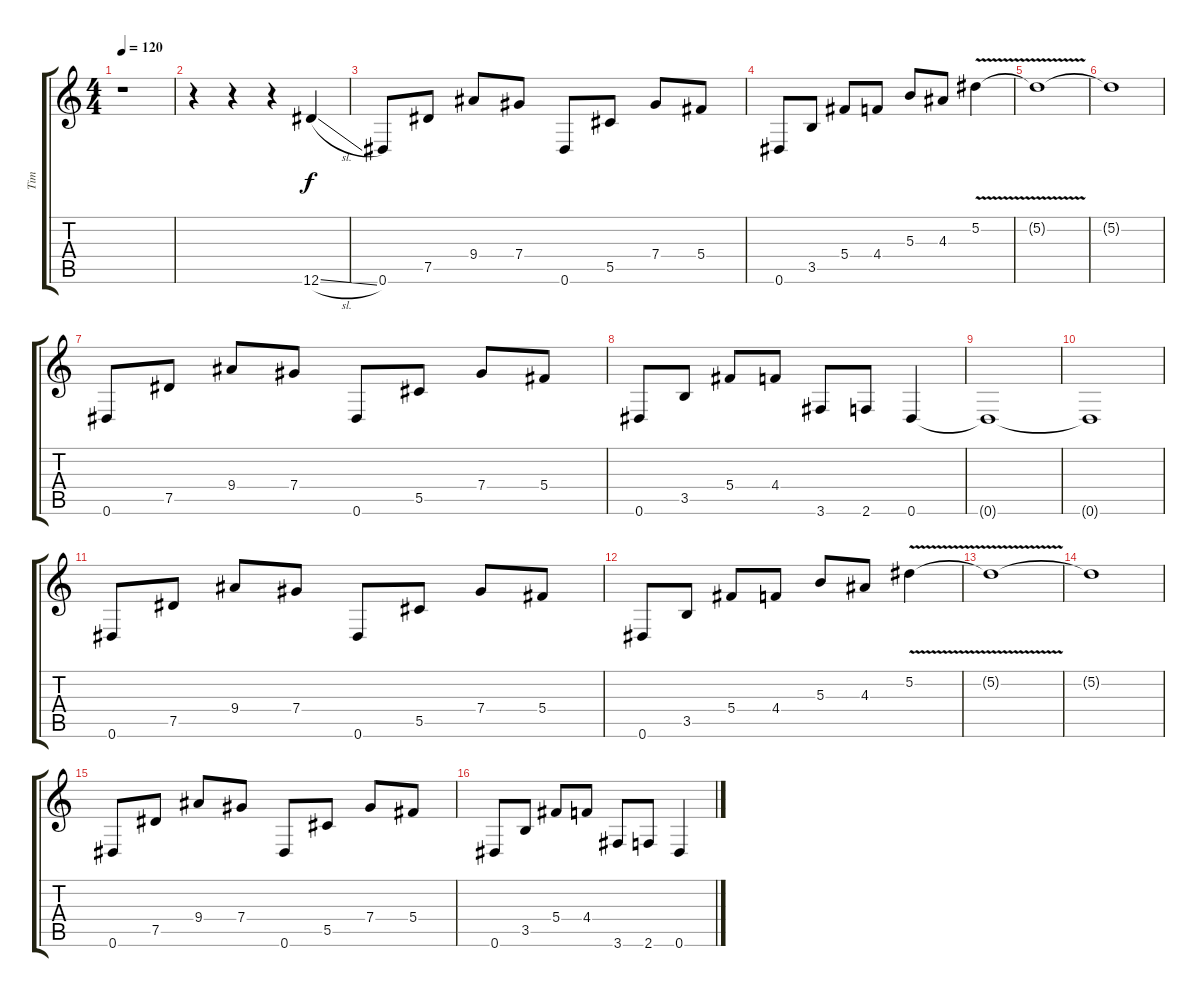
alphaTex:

\track ("Tim" "Tim") {instrument overdrivenguitar}
\staff {score tabs}
\tuning (Eb4 Bb3 Gb3 Db3 Ab2 Eb2) {hide}
\ts (4 4)
\tempo 120
\clef g2
\ks c
r.1{dy f instrument overdrivenguitar} |
r.4 r.4 r.4 12.6{sl}.4 |
0.6.8 7.5.8 9.4.8 7.4.8 0.6.8 5.5.8 7.4.8 5.4.8 |
0.6.8 3.5.8 5.4.8 4.4.8 5.3.8 4.3.8 5.2{v}.4 |
5.2{t}.1 |
5.2{t}.1 |
0.6.8 7.5.8 9.4.8 7.4.8 0.6.8 5.5.8 7.4.8 5.4.8 |
0.6.8 3.5.8 5.4.8 4.4.8 3.6.8 2.6.8 0.6.4 |
0.6{t}.1 |
0.6{t}.1 |
0.6.8 7.5.8 9.4.8 7.4.8 0.6.8 5.5.8 7.4.8 5.4.8 |
0.6.8 3.5.8 5.4.8 4.4.8 5.3.8 4.3.8 5.2{v}.4 |
5.2{t}.1 |
5.2{t}.1 |
0.6.8 7.5.8 9.4.8 7.4.8 0.6.8 5.5.8 7.4.8 5.4.8 |
0.6.8 3.5.8 5.4.8 4.4.8 3.6.8 2.6.8 0.6.4
